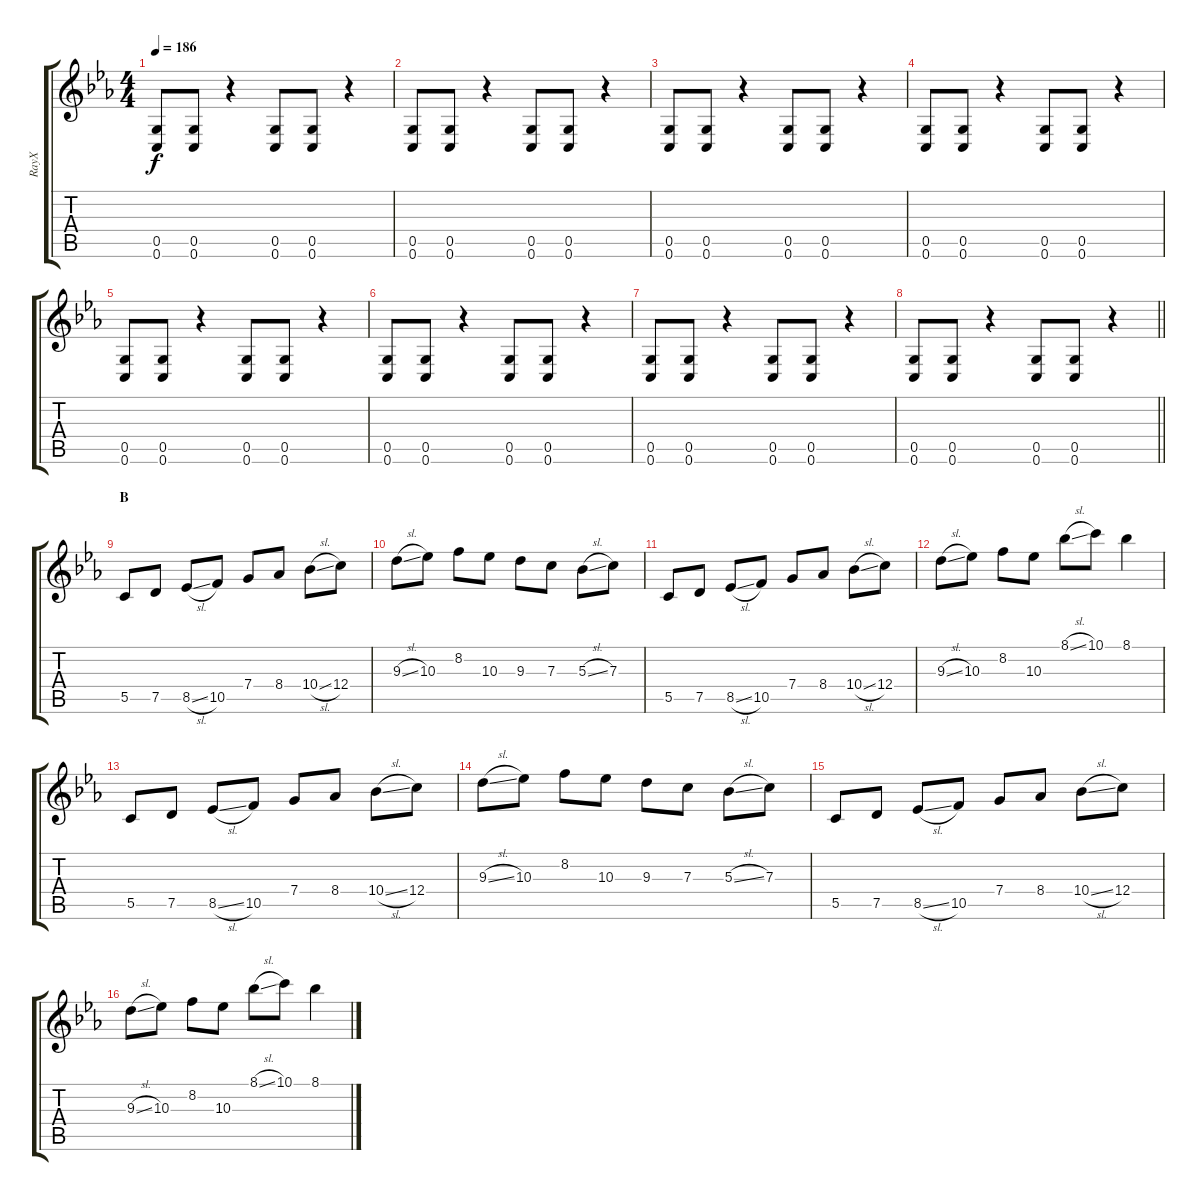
\track ("RayX" "RayX") {instrument distortionguitar}
\staff {score tabs}
\tuning (D4 A3 F3 C3 G2 C2) {hide}
\ts (4 4)
\tempo 186
\clef g2
\ks cminor
(0.5 0.6).8{dy f} (0.5 0.6).8 r.4 (0.5 0.6).8 (0.5 0.6).8 r.4 |
(0.5 0.6).8 (0.5 0.6).8 r.4 (0.5 0.6).8 (0.5 0.6).8 r.4 |
(0.5 0.6).8 (0.5 0.6).8 r.4 (0.5 0.6).8 (0.5 0.6).8 r.4 |
(0.5 0.6).8 (0.5 0.6).8 r.4 (0.5 0.6).8 (0.5 0.6).8 r.4 |
(0.5 0.6).8 (0.5 0.6).8 r.4 (0.5 0.6).8 (0.5 0.6).8 r.4 |
(0.5 0.6).8 (0.5 0.6).8 r.4 (0.5 0.6).8 (0.5 0.6).8 r.4 |
(0.5 0.6).8 (0.5 0.6).8 r.4 (0.5 0.6).8 (0.5 0.6).8 r.4 |
\barLineRight lightlight
(0.5 0.6).8 (0.5 0.6).8 r.4 (0.5 0.6).8 (0.5 0.6).8 r.4 |
\section ("" "B")
5.5.8 7.5.8 8.5{sl}.8 10.5.8 7.4.8 8.4.8 10.4{sl}.8 12.4.8 |
9.3{sl}.8 10.3.8 8.2.8 10.3.8 9.3.8 7.3.8 5.3{sl}.8 7.3.8 |
5.5.8 7.5.8 8.5{sl}.8 10.5.8 7.4.8 8.4.8 10.4{sl}.8 12.4.8 |
9.3{sl}.8 10.3.8 8.2.8 10.3.8 8.1{sl}.8 10.1.8 8.1.4 |
5.5.8 7.5.8 8.5{sl}.8 10.5.8 7.4.8 8.4.8 10.4{sl}.8 12.4.8 |
9.3{sl}.8 10.3.8 8.2.8 10.3.8 9.3.8 7.3.8 5.3{sl}.8 7.3.8 |
5.5.8 7.5.8 8.5{sl}.8 10.5.8 7.4.8 8.4.8 10.4{sl}.8 12.4.8 |
9.3{sl}.8 10.3.8 8.2.8 10.3.8 8.1{sl}.8 10.1.8 8.1.4
